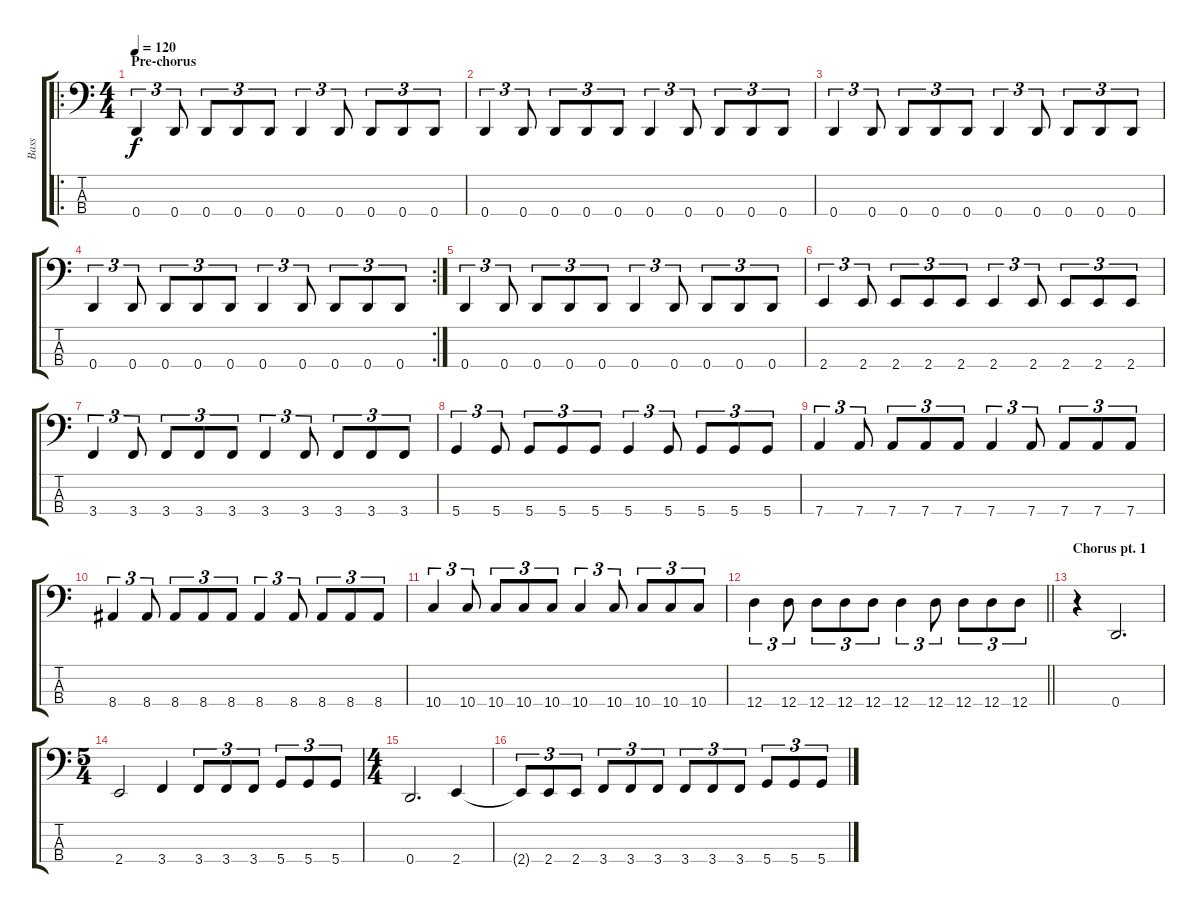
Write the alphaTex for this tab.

\track ("Bass" "Bass") {instrument slapbass2}
\staff {score tabs}
\tuning (G2 D2 A1 D1) {hide}
\ro
\ts (4 4)
\section ("" "Pre-chorus")
\tempo 120
\clef f4
\ks c
0.4.4{tu (3 2) dy f} 0.4.8{tu (3 2)} 0.4.8{tu (3 2)} 0.4.8{tu (3 2)} 0.4.8{tu (3 2)} 0.4.4{tu (3 2)} 0.4.8{tu (3 2)} 0.4.8{tu (3 2)} 0.4.8{tu (3 2)} 0.4.8{tu (3 2)} |
0.4.4{tu (3 2)} 0.4.8{tu (3 2)} 0.4.8{tu (3 2)} 0.4.8{tu (3 2)} 0.4.8{tu (3 2)} 0.4.4{tu (3 2)} 0.4.8{tu (3 2)} 0.4.8{tu (3 2)} 0.4.8{tu (3 2)} 0.4.8{tu (3 2)} |
0.4.4{tu (3 2)} 0.4.8{tu (3 2)} 0.4.8{tu (3 2)} 0.4.8{tu (3 2)} 0.4.8{tu (3 2)} 0.4.4{tu (3 2)} 0.4.8{tu (3 2)} 0.4.8{tu (3 2)} 0.4.8{tu (3 2)} 0.4.8{tu (3 2)} |
\rc 2
0.4.4{tu (3 2)} 0.4.8{tu (3 2)} 0.4.8{tu (3 2)} 0.4.8{tu (3 2)} 0.4.8{tu (3 2)} 0.4.4{tu (3 2)} 0.4.8{tu (3 2)} 0.4.8{tu (3 2)} 0.4.8{tu (3 2)} 0.4.8{tu (3 2)} |
0.4.4{tu (3 2)} 0.4.8{tu (3 2)} 0.4.8{tu (3 2)} 0.4.8{tu (3 2)} 0.4.8{tu (3 2)} 0.4.4{tu (3 2)} 0.4.8{tu (3 2)} 0.4.8{tu (3 2)} 0.4.8{tu (3 2)} 0.4.8{tu (3 2)} |
2.4.4{tu (3 2)} 2.4.8{tu (3 2)} 2.4.8{tu (3 2)} 2.4.8{tu (3 2)} 2.4.8{tu (3 2)} 2.4.4{tu (3 2)} 2.4.8{tu (3 2)} 2.4.8{tu (3 2)} 2.4.8{tu (3 2)} 2.4.8{tu (3 2)} |
3.4.4{tu (3 2)} 3.4.8{tu (3 2)} 3.4.8{tu (3 2)} 3.4.8{tu (3 2)} 3.4.8{tu (3 2)} 3.4.4{tu (3 2)} 3.4.8{tu (3 2)} 3.4.8{tu (3 2)} 3.4.8{tu (3 2)} 3.4.8{tu (3 2)} |
5.4.4{tu (3 2)} 5.4.8{tu (3 2)} 5.4.8{tu (3 2)} 5.4.8{tu (3 2)} 5.4.8{tu (3 2)} 5.4.4{tu (3 2)} 5.4.8{tu (3 2)} 5.4.8{tu (3 2)} 5.4.8{tu (3 2)} 5.4.8{tu (3 2)} |
7.4.4{tu (3 2)} 7.4.8{tu (3 2)} 7.4.8{tu (3 2)} 7.4.8{tu (3 2)} 7.4.8{tu (3 2)} 7.4.4{tu (3 2)} 7.4.8{tu (3 2)} 7.4.8{tu (3 2)} 7.4.8{tu (3 2)} 7.4.8{tu (3 2)} |
8.4.4{tu (3 2)} 8.4.8{tu (3 2)} 8.4.8{tu (3 2)} 8.4.8{tu (3 2)} 8.4.8{tu (3 2)} 8.4.4{tu (3 2)} 8.4.8{tu (3 2)} 8.4.8{tu (3 2)} 8.4.8{tu (3 2)} 8.4.8{tu (3 2)} |
10.4.4{tu (3 2)} 10.4.8{tu (3 2)} 10.4.8{tu (3 2)} 10.4.8{tu (3 2)} 10.4.8{tu (3 2)} 10.4.4{tu (3 2)} 10.4.8{tu (3 2)} 10.4.8{tu (3 2)} 10.4.8{tu (3 2)} 10.4.8{tu (3 2)} |
\barLineRight lightlight
12.4.4{tu (3 2)} 12.4.8{tu (3 2)} 12.4.8{tu (3 2)} 12.4.8{tu (3 2)} 12.4.8{tu (3 2)} 12.4.4{tu (3 2)} 12.4.8{tu (3 2)} 12.4.8{tu (3 2)} 12.4.8{tu (3 2)} 12.4.8{tu (3 2)} |
\section ("" "Chorus pt. 1")
r.4 0.4.2{d} |
\ts (5 4)
2.4.2 3.4.4 3.4.8{tu (3 2)} 3.4.8{tu (3 2)} 3.4.8{tu (3 2)} 5.4.8{tu (3 2)} 5.4.8{tu (3 2)} 5.4.8{tu (3 2)} |
\ts (4 4)
0.4.2{d} 2.4.4 |
2.4{t}.8{tu (3 2)} 2.4.8{tu (3 2)} 2.4.8{tu (3 2)} 3.4.8{tu (3 2)} 3.4.8{tu (3 2)} 3.4.8{tu (3 2)} 3.4.8{tu (3 2)} 3.4.8{tu (3 2)} 3.4.8{tu (3 2)} 5.4.8{tu (3 2)} 5.4.8{tu (3 2)} 5.4.8{tu (3 2)}
